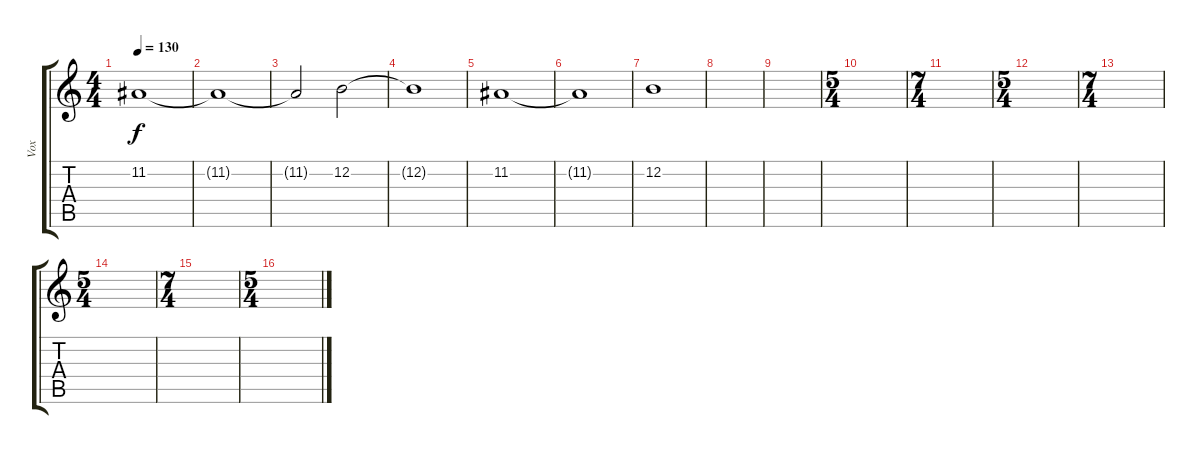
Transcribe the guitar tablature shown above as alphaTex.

\track ("Vox" "Vox") {instrument fx7echoes}
\staff {score tabs}
\tuning (E4 B3 G3 D3 A2 E2) {hide}
\ts (4 4)
\tempo 130
\clef g2
\ks c
11.2.1{dy f} |
11.2{t}.1 |
11.2{t}.2 12.2.2 |
12.2{t}.1 |
11.2.1 |
11.2{t}.1 |
12.2.1 |
|
|
\ts (5 4)
|
\ts (7 4)
|
\ts (5 4)
|
\ts (7 4)
|
\ts (5 4)
|
\ts (7 4)
|
\ts (5 4)
